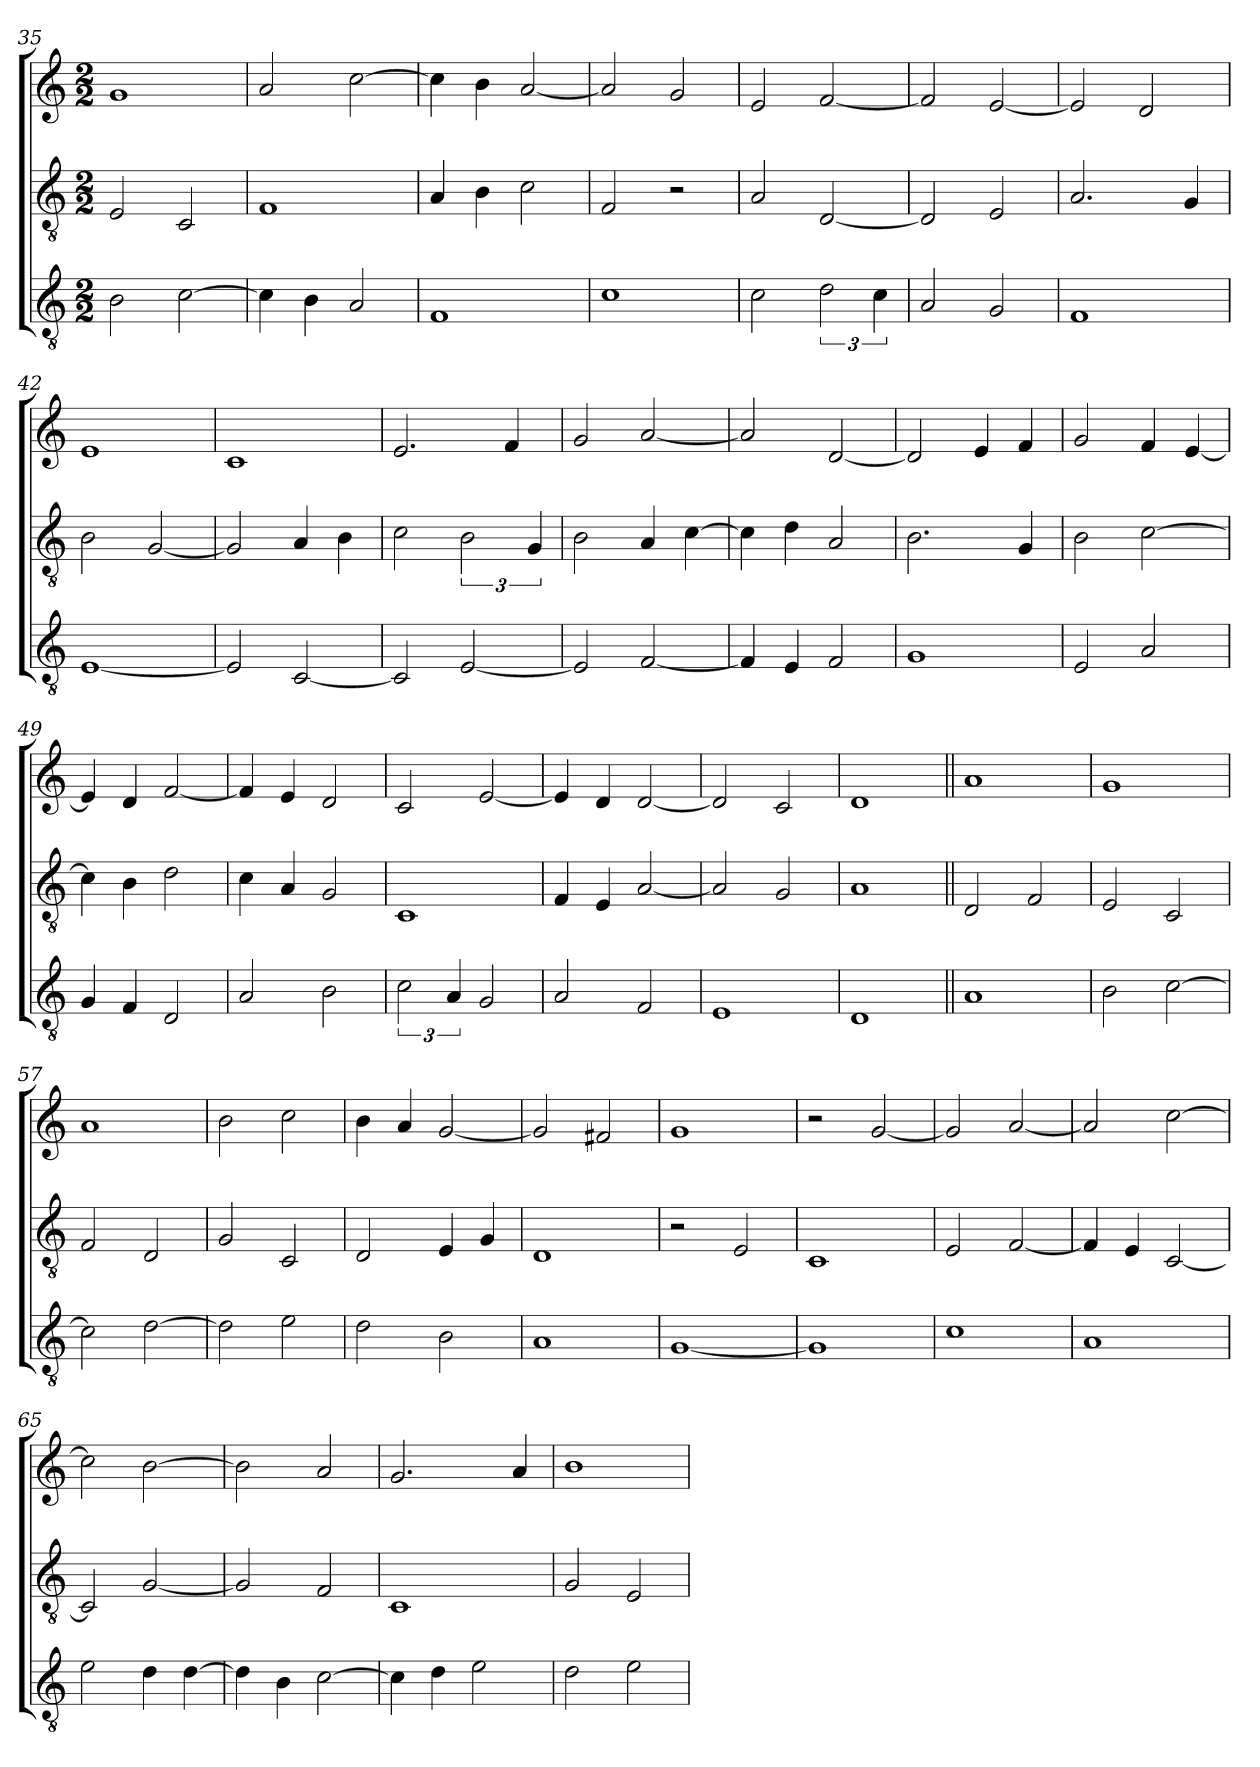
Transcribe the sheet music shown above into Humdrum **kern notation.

**kern	**kern	**kern
*part3	*part2	*part1
*staff3	*staff2	*staff1
!!LO:LB:g=z
*clefGv2	*clefGv2	*clefG2
*k[]	*k[]	*k[]
*M2/2	*M2/2	*M2/2
=35	=35	=35
2B\	2E/	1g
[2c\	2C/	.
=36	=36	=36
4c\]	1F	2a/
4B\	.	.
2A/	.	[2cc\
=37	=37	=37
1F	4A/	4cc\]
.	4B\	4b\
.	2c\	[2a/
=38	=38	=38
1c	2F/	2a/]
.	2r	2g/
=39	=39	=39
2c\	2A/	2e/
3d\	[2D/	[2f/
6c\	.	.
=40	=40	=40
2A/	2D/]	2f/]
2G/	2E/	[2e/
=41	=41	=41
1F	2.A/	2e/]
.	.	2d/
.	4G/	.
=42	=42	=42
[1E	2B\	1e
.	[2G/	.
=43	=43	=43
2E/]	2G/]	1c
[2C/	4A/	.
.	4B\	.
=44	=44	=44
2C/]	2c\	2.e/
[2E/	3B\	.
.	.	4f/
.	6G/	.
=45	=45	=45
2E/]	2B\	2g/
[2F/	4A/	[2a/
.	[4c\	.
=46	=46	=46
4F/]	4c\]	2a/]
4E/	4d\	.
2F/	2A/	[2d/
=47	=47	=47
1G	2.B\	2d/]
.	.	4e/
.	4G/	4f/
=48	=48	=48
2E/	2B\	2g/
2A/	[2c\	4f/
.	.	[4e/
=49	=49	=49
4G/	4c\]	4e/]
4F/	4B\	4d/
2D/	2d\	[2f/
=50	=50	=50
2A/	4c\	4f/]
.	4A/	4e/
2B\	2G/	2d/
=51	=51	=51
3c\	1C	2c/
6A/	.	.
2G/	.	[2e/
!!LO:LB:g=z
=52	=52	=52
2A/	4F/	4e/]
.	4E/	4d/
2F/	[2A/	[2d/
=53	=53	=53
1E	2A/]	2d/]
.	2G/	2c/
=54	=54	=54
1D	1A	1d
=55||	=55||	=55||
1A	2D/	1a
.	2F/	.
=56	=56	=56
2B\	2E/	1g
[2c\	2C/	.
=57	=57	=57
2c\]	2F/	1a
[2d\	2D/	.
=58	=58	=58
2d\]	2G/	2b\
2e\	2C/	2cc\
=59	=59	=59
2d\	2D/	4b\
.	.	4a/
2B\	4E/	[2g/
.	4G/	.
=60	=60	=60
1A	1D	2g/]
.	.	2f#X/
=61	=61	=61
[1G	2r	1g
.	2E/	.
=62	=62	=62
1G]	1C	2r
.	.	[2g/
=63	=63	=63
1c	2E/	2g/]
.	[2F/	[2a/
=64	=64	=64
1A	4F/]	2a/]
.	4E/	.
.	[2C/	[2cc\
=65	=65	=65
2e\	2C/]	2cc\]
4d\	[2G/	[2b\
[4d\	.	.
=66	=66	=66
4d\]	2G/]	2b\]
4B\	.	.
[2c\	2F/	2a/
=67	=67	=67
4c\]	1C	2.g/
4d\	.	.
2e\	.	.
.	.	4a/
=68	=68	=68
2d\	2G/	1b
2e\	2E/	.
=	=	=
*-	*-	*-
